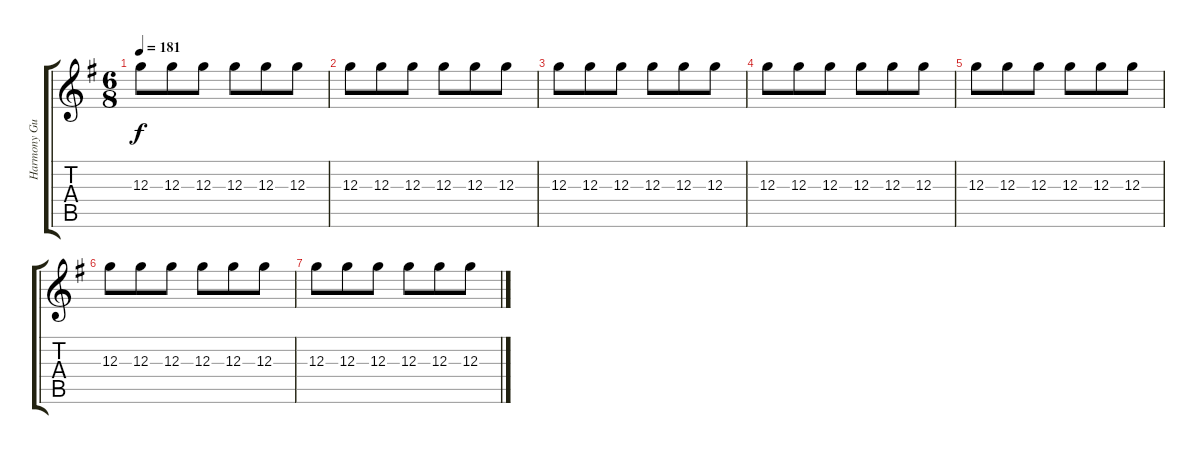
\track ("Harmony Guitar" "Harmony Gu") {instrument distortionguitar}
\staff {score tabs}
\tuning (E4 B3 G3 D3 A2 E2) {hide}
\ts (6 8)
\tempo 181
\clef g2
\ks eminor
12.3.8{dy f} 12.3.8 12.3.8 12.3.8 12.3.8 12.3.8 |
12.3.8 12.3.8 12.3.8 12.3.8 12.3.8 12.3.8 |
12.3.8 12.3.8 12.3.8 12.3.8 12.3.8 12.3.8 |
12.3.8 12.3.8 12.3.8 12.3.8 12.3.8 12.3.8 |
12.3.8 12.3.8 12.3.8 12.3.8 12.3.8 12.3.8 |
12.3.8 12.3.8 12.3.8 12.3.8 12.3.8 12.3.8 |
12.3.8 12.3.8 12.3.8 12.3.8 12.3.8 12.3.8
